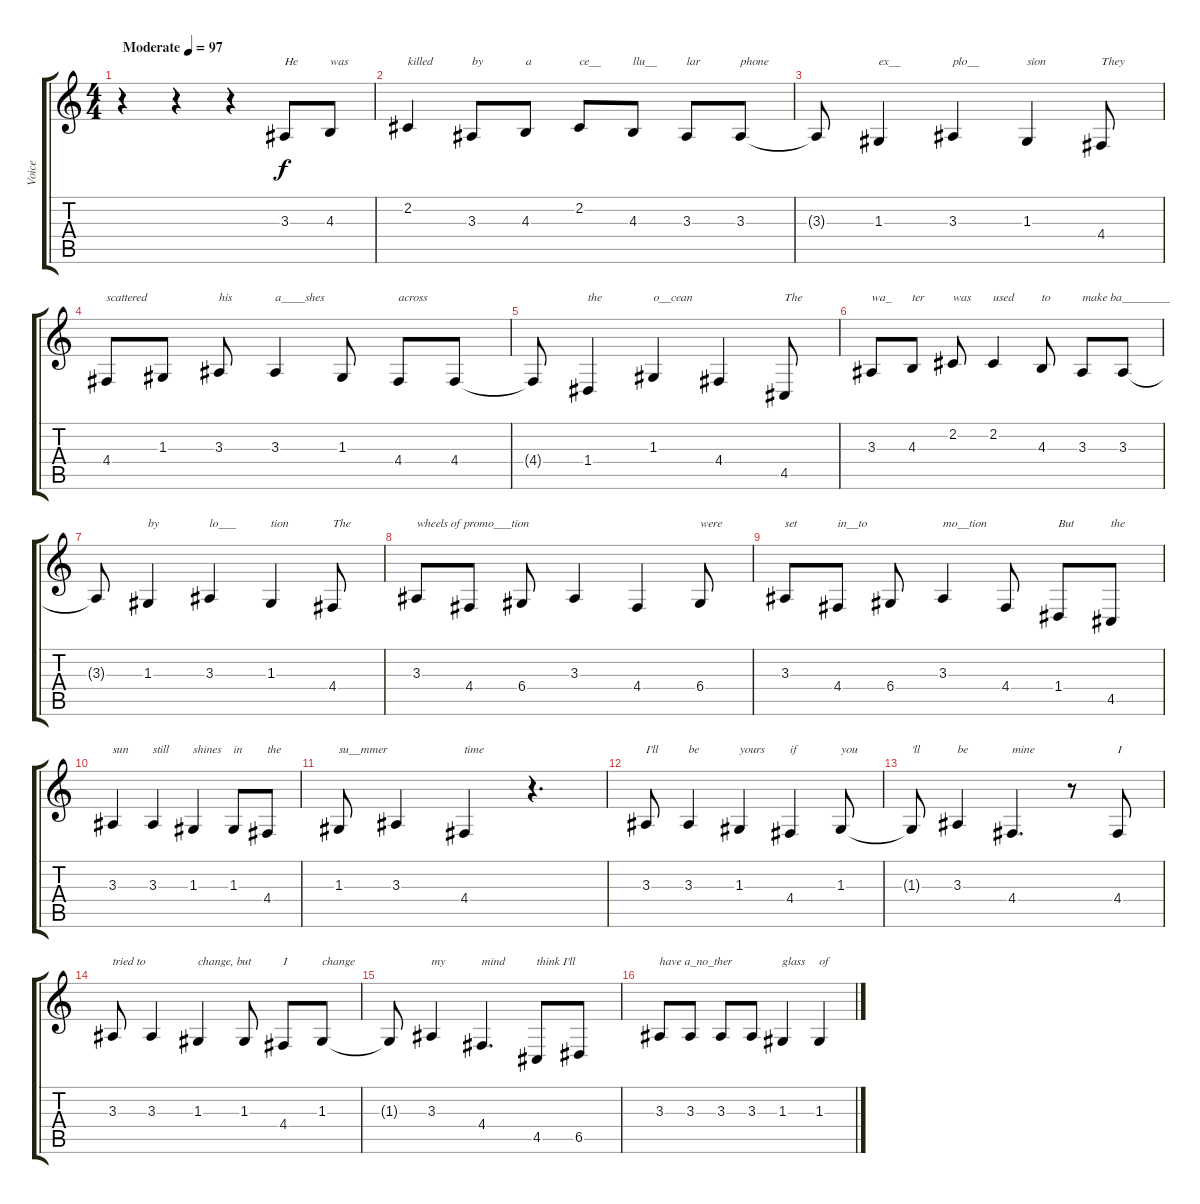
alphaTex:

\track ("Voice          Chris Collingwood" "Voice     ") {instrument altosax}
\staff {score tabs}
\tuning (E4 B3 G3 D3 A2 E2) {hide}
\ts (4 4)
\tempo (97 "Moderate")
\clef g2
\ks c
r.4{dy f instrument altosax} r.4 r.4 3.3.8{txt "He"} 4.3.8{txt "was"} |
2.2.4{txt "killed"} 3.3.8{txt "by"} 4.3.8{txt "a"} 2.2.8{txt "ce__"} 4.3.8{txt "llu__"} 3.3.8{txt "lar"} 3.3.8{txt "phone"} |
3.3{t}.8 1.3.4{txt "ex__"} 3.3.4{txt "plo__"} 1.3.4{txt "sion"} 4.4.8{txt "They"} |
4.4.8{txt "scattered"} 1.3.8 3.3.8{txt "his"} 3.3.4{txt "a____shes"} 1.3.8 4.4.8{txt "across"} 4.4.8 |
4.4{t}.8 1.4.4{txt "the"} 1.3.4{txt "o__cean"} 4.4.4 4.5.8{txt "The"} |
3.3.8{txt "wa_"} 4.3.8{txt "ter"} 2.2.8{txt "was"} 2.2.4{txt "used"} 4.3.8{txt "to"} 3.3.8{txt "make ba________"} 3.3.8 |
3.3{t}.8 1.3.4{txt "by"} 3.3.4{txt "lo___"} 1.3.4{txt "tion"} 4.4.8{txt "The"} |
3.3.8{txt "wheels of promo___tion"} 4.4.8 6.4.8 3.3.4 4.4.4 6.4.8{txt "were"} |
3.3.8{txt "set"} 4.4.8{txt "in__to"} 6.4.8 3.3.4{txt "mo__tion"} 4.4.8 1.4.8{txt "But"} 4.5.8{txt "the"} |
3.3.4{txt "sun"} 3.3.4{txt "still"} 1.3.4{txt "shines"} 1.3.8{txt "in"} 4.4.8{txt "the"} |
1.3.8{txt "su__mmer"} 3.3.4 4.4.4{txt "time"} r.4{d} |
3.3.8{txt "I'll"} 3.3.4{txt "be"} 1.3.4{txt "yours"} 4.4.4{txt "if"} 1.3.8{txt "you"} |
1.3{t}.8{txt "'ll"} 3.3.4{txt "be"} 4.4.4{d txt "mine"} r.8 4.4.8{txt "I"} |
3.3.8{txt "tried to"} 3.3.4 1.3.4{txt "change, but"} 1.3.8 4.4.8{txt "I"} 1.3.8{txt "change"} |
1.3{t}.8 3.3.4{txt "my"} 4.4.4{d txt "mind"} 4.5.8{txt "think I'll"} 6.5.8 |
3.3.8{txt "have a_no_ther"} 3.3.8 3.3.8 3.3.8 1.3.4{txt "glass"} 1.3.4{txt "of"}
